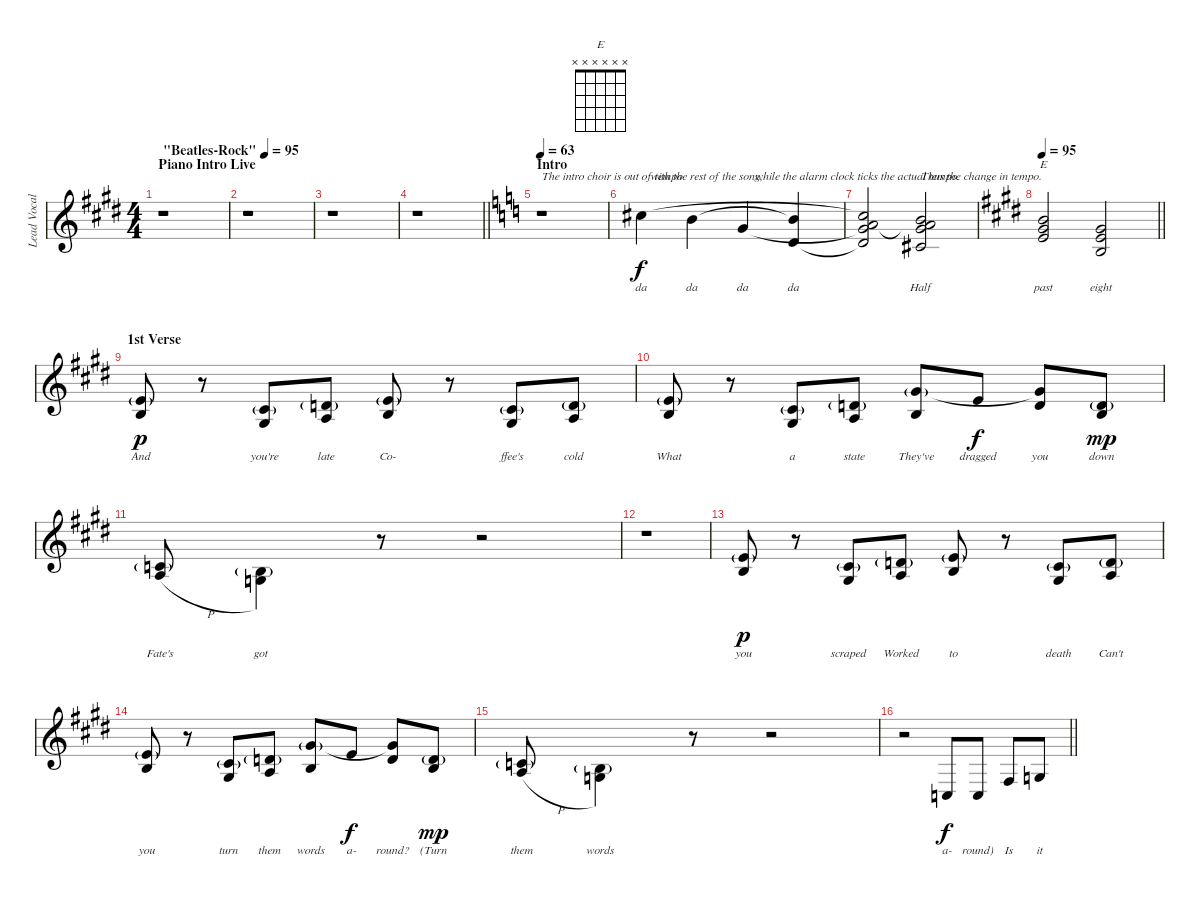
\track ("Lead Vocals" "Lead Vocal") {instrument voiceoohs}
\staff {score}
\tuning (E4 B3 G3 D3 A2 E2) {hide}
\chord ("E" x x x x x x)
\ts (4 4)
\section ("" "Piano Intro Live")
\tempo (95 "\"Beatles-Rock\"")
\clef g2
\ks e
r.1{dy f instrument voiceoohs} |
r.1 |
r.1 |
\barLineRight lightlight
r.1 |
\section ("" "Intro")
\tempo 63
\ks c
r.1{txt "The intro choir is out of tempo"} |
9.1.4{txt "   with the rest of the song," lyrics (0 "da") lyrics (1 "") lyrics (2 "") lyrics (3 "") lyrics (4 "") balance 0} 12.2.4{lyrics (0 "da") lyrics (1 "") lyrics (2 "") lyrics (3 "") lyrics (4 "") balance 5} 12.3.4{txt "    while the alarm clock ticks the actual tempo." lyrics (0 "da") lyrics (1 "") lyrics (2 "") lyrics (3 "") lyrics (4 "") balance 11} (12.2{t} 12.4).4{lyrics (0 "da") lyrics (1 "") lyrics (2 "") lyrics (3 "") lyrics (4 "") balance 16} |
(9.1{t} 10.2 12.3{t} 12.4{t}).2{lyrics (0 "") lyrics (1 "") lyrics (2 "") lyrics (3 "") lyrics (4 "") balance 8} (7.1 10.2{t} 12.3 11.4).2{txt "Thus the change in tempo." lyrics (0 "Half") lyrics (1 "") lyrics (2 "") lyrics (3 "") lyrics (4 "")} |
\tempo 95
\barLineRight lightlight
\ks e
(7.1 9.2 9.3).2{ch "E" lyrics (0 "past") lyrics (1 "") lyrics (2 "") lyrics (3 "") lyrics (4 "")} (9.2 9.3 9.4).2{lyrics (0 "eight") lyrics (1 "") lyrics (2 "") lyrics (3 "") lyrics (4 "")} |
\section ("" "1st Verse")
(5.2{g} 4.3).8{lyrics (0 "And") lyrics (1 "") lyrics (2 "") lyrics (3 "") lyrics (4 "") dy p instrument flute} r.8 (2.2{g} 1.3).8{lyrics (0 "you're") lyrics (1 "") lyrics (2 "") lyrics (3 "") lyrics (4 "")} (3.2{g} 2.3).8{lyrics (0 "late") lyrics (1 "") lyrics (2 "") lyrics (3 "") lyrics (4 "")} (5.2{g} 4.3).8{lyrics (0 "Co-") lyrics (1 "") lyrics (2 "") lyrics (3 "") lyrics (4 "")} r.8 (2.2{g} 1.3).8{lyrics (0 "ffee's") lyrics (1 "") lyrics (2 "") lyrics (3 "") lyrics (4 "")} (3.2{g} 2.3).8{lyrics (0 "cold") lyrics (1 "") lyrics (2 "") lyrics (3 "") lyrics (4 "")} |
(5.2{g} 4.3).8{lyrics (0 "What") lyrics (1 "") lyrics (2 "") lyrics (3 "") lyrics (4 "")} r.8 (2.2{g} 1.3).8{lyrics (0 "a") lyrics (1 "") lyrics (2 "") lyrics (3 "") lyrics (4 "")} (3.2{g} 2.3).8{lyrics (0 "state") lyrics (1 "") lyrics (2 "") lyrics (3 "") lyrics (4 "")} (4.1{g} 4.3).8{lyrics (0 "They've") lyrics (1 "") lyrics (2 "") lyrics (3 "") lyrics (4 "")} 5.2.8{lyrics (0 "dragged") lyrics (1 "") lyrics (2 "") lyrics (3 "") lyrics (4 "") dy f} (4.1{t} 3.2).8{lyrics (0 "you") lyrics (1 "") lyrics (2 "") lyrics (3 "") lyrics (4 "")} (3.2{g} 4.3).8{lyrics (0 "down") lyrics (1 "") lyrics (2 "") lyrics (3 "") lyrics (4 "") dy mp} |
(1.2{h g} 2.3{h}).8{lyrics (0 "Fate's") lyrics (1 "") lyrics (2 "") lyrics (3 "") lyrics (4 "")} (0.2{g} 0.3).4{lyrics (0 "got") lyrics (1 "") lyrics (2 "") lyrics (3 "") lyrics (4 "") beam Down} r.8 r.2 |
r.1 |
(5.2{g} 4.3).8{lyrics (0 "you") lyrics (1 "") lyrics (2 "") lyrics (3 "") lyrics (4 "") dy p} r.8 (2.2{g} 1.3).8{lyrics (0 "scraped") lyrics (1 "") lyrics (2 "") lyrics (3 "") lyrics (4 "")} (3.2{g} 2.3).8{lyrics (0 "Worked") lyrics (1 "") lyrics (2 "") lyrics (3 "") lyrics (4 "")} (5.2{g} 4.3).8{lyrics (0 "to") lyrics (1 "") lyrics (2 "") lyrics (3 "") lyrics (4 "")} r.8 (2.2{g} 1.3).8{lyrics (0 "death") lyrics (1 "") lyrics (2 "") lyrics (3 "") lyrics (4 "")} (3.2{g} 2.3).8{lyrics (0 "Can't") lyrics (1 "") lyrics (2 "") lyrics (3 "") lyrics (4 "")} |
(5.2{g} 4.3).8{lyrics (0 "you") lyrics (1 "") lyrics (2 "") lyrics (3 "") lyrics (4 "")} r.8 (2.2{g} 1.3).8{lyrics (0 "turn") lyrics (1 "") lyrics (2 "") lyrics (3 "") lyrics (4 "")} (3.2{g} 2.3).8{lyrics (0 "them") lyrics (1 "") lyrics (2 "") lyrics (3 "") lyrics (4 "")} (4.1{g} 4.3).8{lyrics (0 "words") lyrics (1 "") lyrics (2 "") lyrics (3 "") lyrics (4 "")} 5.2.8{lyrics (0 "a-") lyrics (1 "") lyrics (2 "") lyrics (3 "") lyrics (4 "") dy f} (4.1{t} 3.2).8{lyrics (0 "round?") lyrics (1 "") lyrics (2 "") lyrics (3 "") lyrics (4 "")} (3.2{g} 4.3).8{lyrics (0 "(Turn") lyrics (1 "") lyrics (2 "") lyrics (3 "") lyrics (4 "") dy mp} |
(1.2{h g} 2.3{h}).8{lyrics (0 "them") lyrics (1 "") lyrics (2 "") lyrics (3 "") lyrics (4 "")} (0.2{g} 0.3).4{lyrics (0 "words") lyrics (1 "") lyrics (2 "") lyrics (3 "") lyrics (4 "") beam Down} r.8 r.2 |
\barLineRight lightlight
r.2 3.5.8{lyrics (0 "a-") lyrics (1 "") lyrics (2 "") lyrics (3 "") lyrics (4 "") dy f instrument trumpet} 3.5.8{lyrics (0 "round)") lyrics (1 "") lyrics (2 "") lyrics (3 "") lyrics (4 "")} 4.4.8{lyrics (0 "Is") lyrics (1 "") lyrics (2 "") lyrics (3 "") lyrics (4 "")} 5.4.8{lyrics (0 "it") lyrics (1 "") lyrics (2 "") lyrics (3 "") lyrics (4 "")}
